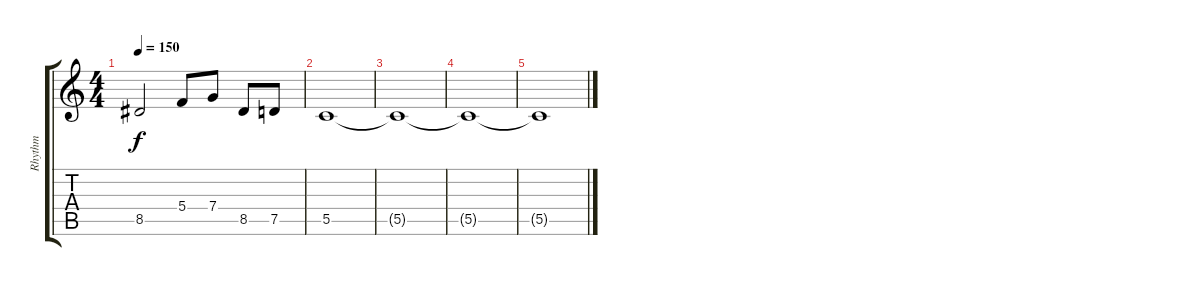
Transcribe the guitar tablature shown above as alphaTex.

\track ("Rhythm" "Rhythm") {instrument distortionguitar}
\staff {score tabs}
\tuning (D4 A3 F3 C3 G2 C2) {hide}
\ts (4 4)
\tempo 150
\clef g2
\ks c
8.5{t}.2{dy f} 5.4.8 7.4.8 8.5.8 7.5.8 |
5.5.1 |
5.5{t}.1 |
5.5{t}.1 |
5.5{t}.1
